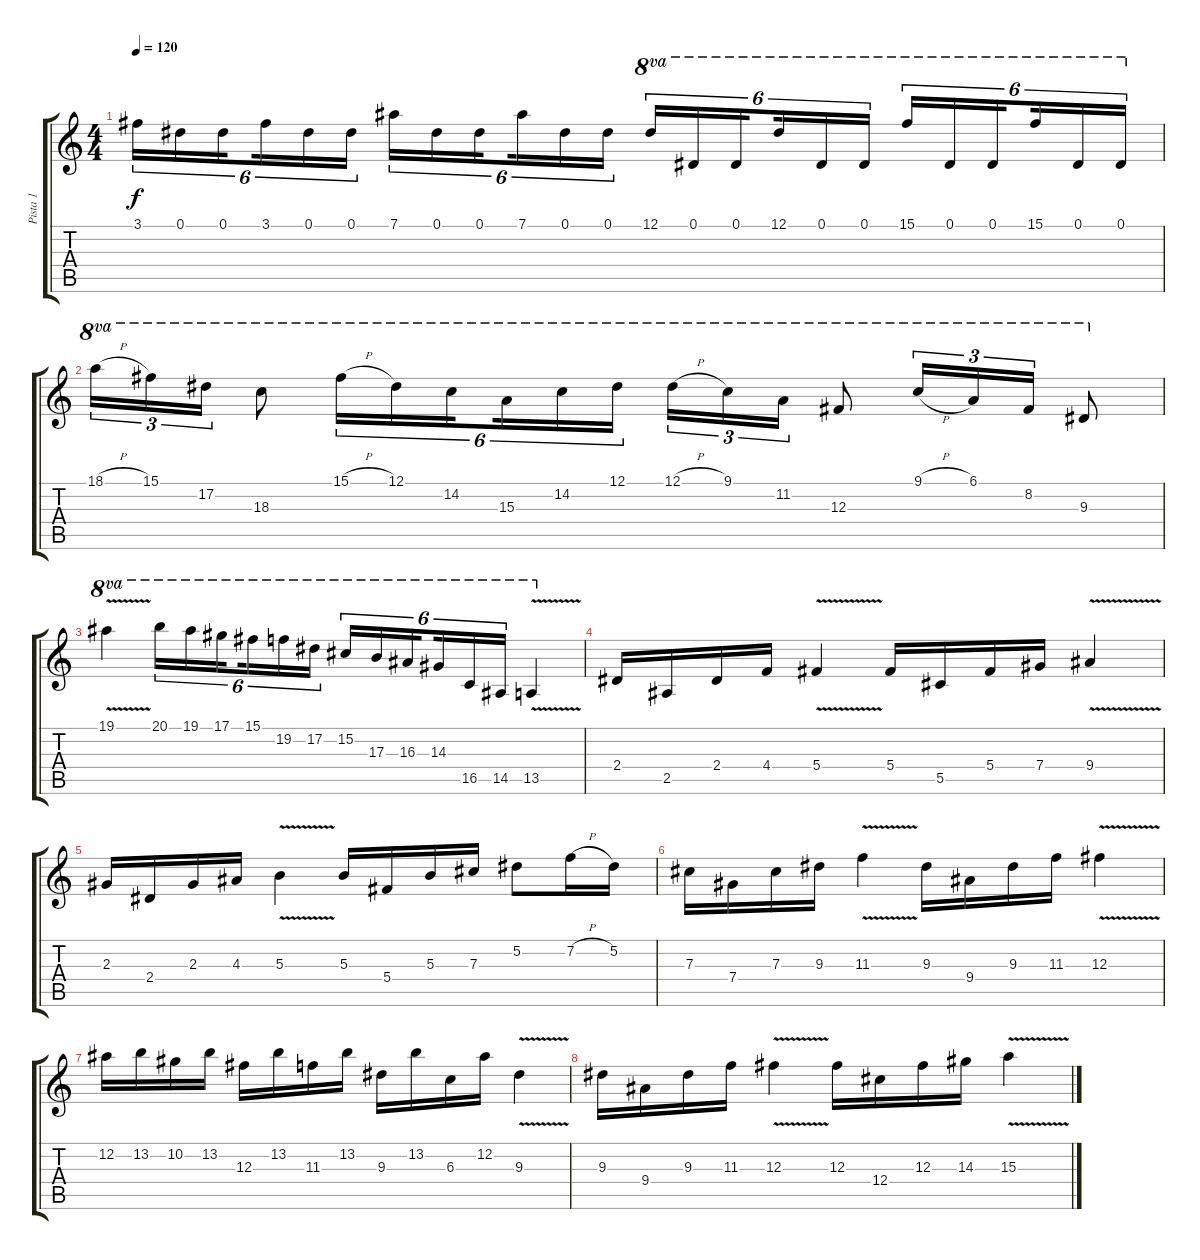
\track ("Pista 1" "Pista 1") {instrument overdrivenguitar}
\staff {score tabs}
\tuning (Eb4 Bb3 Gb3 Db3 Ab2 Eb2) {hide}
\ts (4 4)
\tempo 120
\clef g2
\ks c
3.1.16{tu (6 4) dy f} 0.1.16{tu (6 4)} 0.1.16{tu (6 4) beam splitsecondary} 3.1.16{tu (6 4)} 0.1.16{tu (6 4)} 0.1.16{tu (6 4)} 7.1.16{tu (6 4)} 0.1.16{tu (6 4)} 0.1.16{tu (6 4) beam splitsecondary} 7.1.16{tu (6 4)} 0.1.16{tu (6 4)} 0.1.16{tu (6 4)} 12.1.16{tu (6 4) ot 8va} 0.1.16{tu (6 4) ot 8va} 0.1.16{tu (6 4) ot 8va beam splitsecondary} 12.1.16{tu (6 4) ot 8va} 0.1.16{tu (6 4) ot 8va} 0.1.16{tu (6 4) ot 8va} 15.1.16{tu (6 4) ot 8va} 0.1.16{tu (6 4) ot 8va} 0.1.16{tu (6 4) ot 8va beam splitsecondary} 15.1.16{tu (6 4) ot 8va} 0.1.16{tu (6 4) ot 8va} 0.1.16{tu (6 4) ot 8va} |
18.1{h}.16{tu (3 2) ot 8va} 15.1.16{tu (3 2) ot 8va} 17.2.16{tu (3 2) ot 8va} 18.3.8{ot 8va} 15.1{h}.16{tu (6 4) ot 8va} 12.1.16{tu (6 4) ot 8va} 14.2.16{tu (6 4) ot 8va beam splitsecondary} 15.3.16{tu (6 4) ot 8va} 14.2.16{tu (6 4) ot 8va} 12.1.16{tu (6 4) ot 8va} 12.1{h}.16{tu (3 2) ot 8va} 9.1.16{tu (3 2) ot 8va} 11.2.16{tu (3 2) ot 8va} 12.3.8{ot 8va} 9.1{h}.16{tu (3 2) ot 8va} 6.1.16{tu (3 2) ot 8va} 8.2.16{tu (3 2) ot 8va} 9.3.8{ot 8va} |
19.1{v}.4{ot 8va} 20.1.16{tu (6 4) ot 8va} 19.1.16{tu (6 4) ot 8va} 17.1.16{tu (6 4) ot 8va beam splitsecondary} 15.1.16{tu (6 4) ot 8va} 19.2.16{tu (6 4) ot 8va} 17.2.16{tu (6 4) ot 8va} 15.2.16{tu (6 4) ot 8va} 17.3.16{tu (6 4) ot 8va} 16.3.16{tu (6 4) ot 8va beam splitsecondary} 14.3.16{tu (6 4) ot 8va} 16.5.16{tu (6 4) ot 8va} 14.5.16{tu (6 4) ot 8va} 13.5{v}.4{ot 8va} |
2.4.16 2.5.16 2.4.16 4.4.16 5.4{v}.4 5.4.16 5.5.16 5.4.16 7.4.16 9.4{v}.4 |
2.3.16 2.4.16 2.3.16 4.3.16 5.3{v}.4 5.3.16 5.4.16 5.3.16 7.3.16 5.2.8 7.2{h}.16 5.2.16 |
7.3.16 7.4.16 7.3.16 9.3.16 11.3{v}.4 9.3.16 9.4.16 9.3.16 11.3.16 12.3{v}.4 |
12.2.16 13.2.16 10.2.16 13.2.16 12.3.16 13.2.16 11.3.16 13.2.16 9.3.16 13.2.16 6.3.16 12.2.16 9.3{v}.4 |
9.3.16 9.4.16 9.3.16 11.3.16 12.3{v}.4 12.3.16 12.4.16 12.3.16 14.3.16 15.3{v}.4
